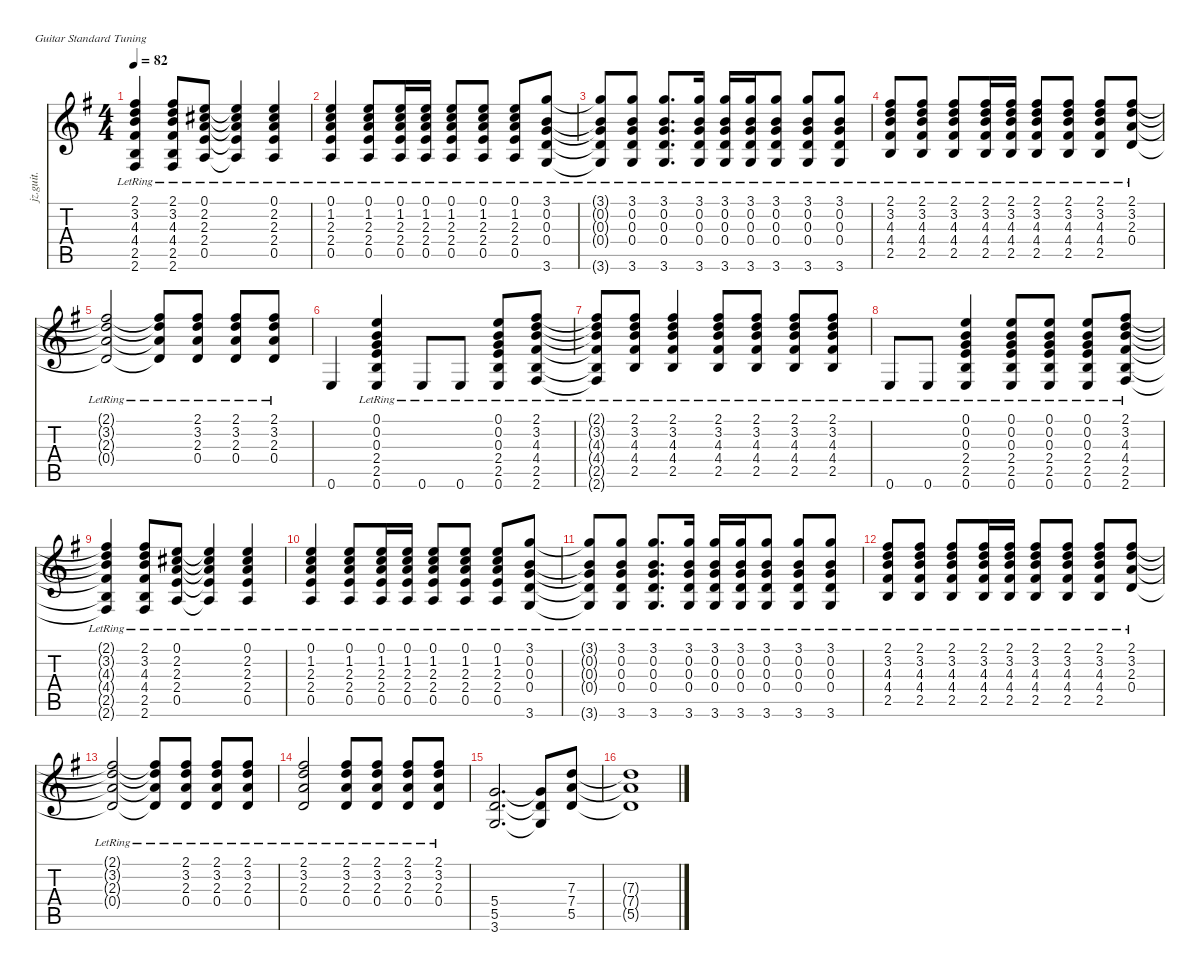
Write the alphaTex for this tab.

\defaultSystemsLayout 4
\hideDynamics
\bracketExtendMode nobrackets
\track ("Guitar electric" "jz.guit.") {instrument electricguitarjazz}
\staff {score tabs}
\tuning (E4 B3 G3 D3 A2 E2)
\ts (4 4)
\tempo 82
\clef g2
\ks eminor
(2.1{lr t acc #} 3.2{lr t acc forcenatural} 4.3{lr t acc forcenatural} 4.4{lr t acc #} 2.5{lr t acc forcenatural} 2.6{lr t acc #}).4{dy mf} (2.1{lr acc #} 3.2{lr acc forcenatural} 4.3{lr acc forcenatural} 4.4{lr acc #} 2.5{lr acc forcenatural} 2.6{lr acc #}).8 (0.1{lr acc forcenatural} 2.2{lr acc #} 2.3{lr acc forcenatural} 2.4{lr acc forcenatural} 0.5{lr acc forcenatural}).8 (0.1{lr t acc forcenatural} 2.2{lr t acc #} 2.3{lr t acc forcenatural} 2.4{lr t acc forcenatural} 0.5{lr t acc forcenatural}).4 (0.1{lr acc forcenatural} 2.2{lr acc #} 2.3{lr acc forcenatural} 2.4{lr acc forcenatural} 0.5{lr acc forcenatural}).4 |
(0.1{lr acc forcenatural} 1.2{lr acc forcenatural} 2.3{lr acc forcenatural} 2.4{lr acc forcenatural} 0.5{lr acc forcenatural}).4 (0.1{lr acc forcenatural} 1.2{lr acc forcenatural} 2.3{lr acc forcenatural} 2.4{lr acc forcenatural} 0.5{lr acc forcenatural}).8 (0.1{lr acc forcenatural} 1.2{lr acc forcenatural} 2.3{lr acc forcenatural} 2.4{lr acc forcenatural} 0.5{lr acc forcenatural}).16 (0.1{lr acc forcenatural} 1.2{lr acc forcenatural} 2.3{lr acc forcenatural} 2.4{lr acc forcenatural} 0.5{lr acc forcenatural}).16 (0.1{lr acc forcenatural} 1.2{lr acc forcenatural} 2.3{lr acc forcenatural} 2.4{lr acc forcenatural} 0.5{lr acc forcenatural}).8 (0.1{lr acc forcenatural} 1.2{lr acc forcenatural} 2.3{lr acc forcenatural} 2.4{lr acc forcenatural} 0.5{lr acc forcenatural}).8 (0.1{lr acc forcenatural} 1.2{lr acc forcenatural} 2.3{lr acc forcenatural} 2.4{lr acc forcenatural} 0.5{lr acc forcenatural}).8 (3.1{lr acc forcenatural} 0.2{lr acc forcenatural} 0.3{lr acc forcenatural} 0.4{lr acc forcenatural} 3.6{lr acc forcenatural}).8 |
(3.1{lr t acc forcenatural} 0.2{lr t acc forcenatural} 0.3{lr t acc forcenatural} 0.4{lr t acc forcenatural} 3.6{lr t acc forcenatural}).8 (3.1{lr acc forcenatural} 0.2{lr acc forcenatural} 0.3{lr acc forcenatural} 0.4{lr acc forcenatural} 3.6{lr acc forcenatural}).8 (3.1{lr acc forcenatural} 0.2{lr acc forcenatural} 0.3{lr acc forcenatural} 0.4{lr acc forcenatural} 3.6{lr acc forcenatural}).8{d} (3.1{lr acc forcenatural} 0.2{lr acc forcenatural} 0.3{lr acc forcenatural} 0.4{lr acc forcenatural} 3.6{lr acc forcenatural}).16 (3.1{lr acc forcenatural} 0.2{lr acc forcenatural} 0.3{lr acc forcenatural} 0.4{lr acc forcenatural} 3.6{lr acc forcenatural}).16 (3.1{lr acc forcenatural} 0.2{lr acc forcenatural} 0.3{lr acc forcenatural} 0.4{lr acc forcenatural} 3.6{lr acc forcenatural}).16 (3.1{lr acc forcenatural} 0.2{lr acc forcenatural} 0.3{lr acc forcenatural} 0.4{lr acc forcenatural} 3.6{lr acc forcenatural}).8 (3.1{lr acc forcenatural} 0.2{lr acc forcenatural} 0.3{lr acc forcenatural} 0.4{lr acc forcenatural} 3.6{lr acc forcenatural}).8 (3.1{lr acc forcenatural} 0.2{lr acc forcenatural} 0.3{lr acc forcenatural} 0.4{lr acc forcenatural} 3.6{lr acc forcenatural}).8 |
(2.1{lr acc #} 3.2{lr acc forcenatural} 4.3{lr acc forcenatural} 4.4{lr acc #} 2.5{lr acc forcenatural}).8 (2.1{lr acc #} 3.2{lr acc forcenatural} 4.3{lr acc forcenatural} 4.4{lr acc #} 2.5{lr acc forcenatural}).8 (2.1{lr acc #} 3.2{lr acc forcenatural} 4.3{lr acc forcenatural} 4.4{lr acc #} 2.5{lr acc forcenatural}).8 (2.1{lr acc #} 3.2{lr acc forcenatural} 4.3{lr acc forcenatural} 4.4{lr acc #} 2.5{lr acc forcenatural}).16 (2.1{lr acc #} 3.2{lr acc forcenatural} 4.3{lr acc forcenatural} 4.4{lr acc #} 2.5{lr acc forcenatural}).16 (2.1{lr acc #} 3.2{lr acc forcenatural} 4.3{lr acc forcenatural} 4.4{lr acc #} 2.5{lr acc forcenatural}).8 (2.1{lr acc #} 3.2{lr acc forcenatural} 4.3{lr acc forcenatural} 4.4{lr acc #} 2.5{lr acc forcenatural}).8 (2.1{lr acc #} 3.2{lr acc forcenatural} 4.3{lr acc forcenatural} 4.4{lr acc #} 2.5{lr acc forcenatural}).8 (2.1{lr acc #} 3.2{lr acc forcenatural} 2.3{lr acc forcenatural} 0.4{lr acc forcenatural}).8 |
(2.1{lr t acc #} 3.2{lr t acc forcenatural} 2.3{lr t acc forcenatural} 0.4{lr t acc forcenatural}).2 (2.1{lr t acc #} 3.2{lr t acc forcenatural} 2.3{lr t acc forcenatural} 0.4{lr t acc forcenatural}).8 (2.1{lr acc #} 3.2{lr acc forcenatural} 2.3{lr acc forcenatural} 0.4{lr acc forcenatural}).8 (2.1{lr acc #} 3.2{lr acc forcenatural} 2.3{lr acc forcenatural} 0.4{lr acc forcenatural}).8 (2.1{lr acc #} 3.2{lr acc forcenatural} 2.3{lr acc forcenatural} 0.4{lr acc forcenatural}).8 |
0.6{acc forcenatural}.4 (0.1{lr acc forcenatural} 0.2{lr acc forcenatural} 0.3{lr acc forcenatural} 2.4{lr acc forcenatural} 2.5{lr acc forcenatural} 0.6{lr acc forcenatural}).4 0.6{lr acc forcenatural}.8 0.6{lr acc forcenatural}.8 (0.1{lr acc forcenatural} 0.2{lr acc forcenatural} 0.3{lr acc forcenatural} 2.4{lr acc forcenatural} 2.5{lr acc forcenatural} 0.6{lr acc forcenatural}).8 (2.1{lr acc #} 3.2{lr acc forcenatural} 4.3{lr acc forcenatural} 4.4{lr acc #} 2.5{lr acc forcenatural} 2.6{lr acc #}).8 |
(2.1{lr t acc #} 3.2{lr t acc forcenatural} 4.3{lr t acc forcenatural} 4.4{lr t acc #} 2.5{lr t acc forcenatural} 2.6{lr t acc #}).8 (2.1{lr acc #} 3.2{lr acc forcenatural} 4.3{lr acc forcenatural} 4.4{lr acc #} 2.5{lr acc forcenatural}).8 (2.1{lr acc #} 3.2{lr acc forcenatural} 4.3{lr acc forcenatural} 4.4{lr acc #} 2.5{lr acc forcenatural}).4 (2.1{lr acc #} 3.2{lr acc forcenatural} 4.3{lr acc forcenatural} 4.4{lr acc #} 2.5{lr acc forcenatural}).8 (2.1{lr acc #} 3.2{lr acc forcenatural} 4.3{lr acc forcenatural} 4.4{lr acc #} 2.5{lr acc forcenatural}).8 (2.1{lr acc #} 3.2{lr acc forcenatural} 4.3{lr acc forcenatural} 4.4{lr acc #} 2.5{lr acc forcenatural}).8 (2.1{lr acc #} 3.2{lr acc forcenatural} 4.3{lr acc forcenatural} 4.4{lr acc #} 2.5{lr acc forcenatural}).8 |
0.6{lr acc forcenatural}.8 0.6{lr acc forcenatural}.8 (0.1{lr acc forcenatural} 0.2{lr acc forcenatural} 0.3{lr acc forcenatural} 2.4{lr acc forcenatural} 2.5{lr acc forcenatural} 0.6{lr acc forcenatural}).4 (0.1{lr acc forcenatural} 0.2{lr acc forcenatural} 0.3{lr acc forcenatural} 2.4{lr acc forcenatural} 2.5{lr acc forcenatural} 0.6{lr acc forcenatural}).8 (0.1{lr acc forcenatural} 0.2{lr acc forcenatural} 0.3{lr acc forcenatural} 2.4{lr acc forcenatural} 2.5{lr acc forcenatural} 0.6{lr acc forcenatural}).8 (0.1{lr acc forcenatural} 0.2{lr acc forcenatural} 0.3{lr acc forcenatural} 2.4{lr acc forcenatural} 2.5{lr acc forcenatural} 0.6{lr acc forcenatural}).8 (2.1{lr acc #} 3.2{lr acc forcenatural} 4.3{lr acc forcenatural} 4.4{lr acc #} 2.5{lr acc forcenatural} 2.6{lr acc #}).8 |
(2.1{lr t acc #} 3.2{lr t acc forcenatural} 4.3{lr t acc forcenatural} 4.4{lr t acc #} 2.5{lr t acc forcenatural} 2.6{lr t acc #}).4 (2.1{lr acc #} 3.2{lr acc forcenatural} 4.3{lr acc forcenatural} 4.4{lr acc #} 2.5{lr acc forcenatural} 2.6{lr acc #}).8 (0.1{lr acc forcenatural} 2.2{lr acc #} 2.3{lr acc forcenatural} 2.4{lr acc forcenatural} 0.5{lr acc forcenatural}).8 (0.1{lr t acc forcenatural} 2.2{lr t acc #} 2.3{lr t acc forcenatural} 2.4{lr t acc forcenatural} 0.5{lr t acc forcenatural}).4 (0.1{lr acc forcenatural} 2.2{lr acc #} 2.3{lr acc forcenatural} 2.4{lr acc forcenatural} 0.5{lr acc forcenatural}).4 |
(0.1{lr acc forcenatural} 1.2{lr acc forcenatural} 2.3{lr acc forcenatural} 2.4{lr acc forcenatural} 0.5{lr acc forcenatural}).4 (0.1{lr acc forcenatural} 1.2{lr acc forcenatural} 2.3{lr acc forcenatural} 2.4{lr acc forcenatural} 0.5{lr acc forcenatural}).8 (0.1{lr acc forcenatural} 1.2{lr acc forcenatural} 2.3{lr acc forcenatural} 2.4{lr acc forcenatural} 0.5{lr acc forcenatural}).16 (0.1{lr acc forcenatural} 1.2{lr acc forcenatural} 2.3{lr acc forcenatural} 2.4{lr acc forcenatural} 0.5{lr acc forcenatural}).16 (0.1{lr acc forcenatural} 1.2{lr acc forcenatural} 2.3{lr acc forcenatural} 2.4{lr acc forcenatural} 0.5{lr acc forcenatural}).8 (0.1{lr acc forcenatural} 1.2{lr acc forcenatural} 2.3{lr acc forcenatural} 2.4{lr acc forcenatural} 0.5{lr acc forcenatural}).8 (0.1{lr acc forcenatural} 1.2{lr acc forcenatural} 2.3{lr acc forcenatural} 2.4{lr acc forcenatural} 0.5{lr acc forcenatural}).8 (3.1{lr acc forcenatural} 0.2{lr acc forcenatural} 0.3{lr acc forcenatural} 0.4{lr acc forcenatural} 3.6{lr acc forcenatural}).8 |
(3.1{lr t acc forcenatural} 0.2{lr t acc forcenatural} 0.3{lr t acc forcenatural} 0.4{lr t acc forcenatural} 3.6{lr t acc forcenatural}).8 (3.1{lr acc forcenatural} 0.2{lr acc forcenatural} 0.3{lr acc forcenatural} 0.4{lr acc forcenatural} 3.6{lr acc forcenatural}).8 (3.1{lr acc forcenatural} 0.2{lr acc forcenatural} 0.3{lr acc forcenatural} 0.4{lr acc forcenatural} 3.6{lr acc forcenatural}).8{d} (3.1{lr acc forcenatural} 0.2{lr acc forcenatural} 0.3{lr acc forcenatural} 0.4{lr acc forcenatural} 3.6{lr acc forcenatural}).16 (3.1{lr acc forcenatural} 0.2{lr acc forcenatural} 0.3{lr acc forcenatural} 0.4{lr acc forcenatural} 3.6{lr acc forcenatural}).16 (3.1{lr acc forcenatural} 0.2{lr acc forcenatural} 0.3{lr acc forcenatural} 0.4{lr acc forcenatural} 3.6{lr acc forcenatural}).16 (3.1{lr acc forcenatural} 0.2{lr acc forcenatural} 0.3{lr acc forcenatural} 0.4{lr acc forcenatural} 3.6{lr acc forcenatural}).8 (3.1{lr acc forcenatural} 0.2{lr acc forcenatural} 0.3{lr acc forcenatural} 0.4{lr acc forcenatural} 3.6{lr acc forcenatural}).8 (3.1{lr acc forcenatural} 0.2{lr acc forcenatural} 0.3{lr acc forcenatural} 0.4{lr acc forcenatural} 3.6{lr acc forcenatural}).8 |
(2.1{lr acc #} 3.2{lr acc forcenatural} 4.3{lr acc forcenatural} 4.4{lr acc #} 2.5{lr acc forcenatural}).8 (2.1{lr acc #} 3.2{lr acc forcenatural} 4.3{lr acc forcenatural} 4.4{lr acc #} 2.5{lr acc forcenatural}).8 (2.1{lr acc #} 3.2{lr acc forcenatural} 4.3{lr acc forcenatural} 4.4{lr acc #} 2.5{lr acc forcenatural}).8 (2.1{lr acc #} 3.2{lr acc forcenatural} 4.3{lr acc forcenatural} 4.4{lr acc #} 2.5{lr acc forcenatural}).16 (2.1{lr acc #} 3.2{lr acc forcenatural} 4.3{lr acc forcenatural} 4.4{lr acc #} 2.5{lr acc forcenatural}).16 (2.1{lr acc #} 3.2{lr acc forcenatural} 4.3{lr acc forcenatural} 4.4{lr acc #} 2.5{lr acc forcenatural}).8 (2.1{lr acc #} 3.2{lr acc forcenatural} 4.3{lr acc forcenatural} 4.4{lr acc #} 2.5{lr acc forcenatural}).8 (2.1{lr acc #} 3.2{lr acc forcenatural} 4.3{lr acc forcenatural} 4.4{lr acc #} 2.5{lr acc forcenatural}).8 (2.1{lr acc #} 3.2{lr acc forcenatural} 2.3{lr acc forcenatural} 0.4{lr acc forcenatural}).8 |
(2.1{lr t acc #} 3.2{lr t acc forcenatural} 2.3{lr t acc forcenatural} 0.4{lr t acc forcenatural}).2 (2.1{lr t acc #} 3.2{lr t acc forcenatural} 2.3{lr t acc forcenatural} 0.4{lr t acc forcenatural}).8 (2.1{lr acc #} 3.2{lr acc forcenatural} 2.3{lr acc forcenatural} 0.4{lr acc forcenatural}).8 (2.1{lr acc #} 3.2{lr acc forcenatural} 2.3{lr acc forcenatural} 0.4{lr acc forcenatural}).8 (2.1{lr acc #} 3.2{lr acc forcenatural} 2.3{lr acc forcenatural} 0.4{lr acc forcenatural}).8 |
(2.1{lr acc #} 3.2{lr acc forcenatural} 2.3{lr acc forcenatural} 0.4{lr acc forcenatural}).2 (2.1{lr acc #} 3.2{lr acc forcenatural} 2.3{lr acc forcenatural} 0.4{lr acc forcenatural}).8 (2.1{lr acc #} 3.2{lr acc forcenatural} 2.3{lr acc forcenatural} 0.4{lr acc forcenatural}).8 (2.1{lr acc #} 3.2{lr acc forcenatural} 2.3{lr acc forcenatural} 0.4{lr acc forcenatural}).8 (2.1{lr acc #} 3.2{lr acc forcenatural} 2.3{lr acc forcenatural} 0.4{lr acc forcenatural}).8 |
(5.4{acc forcenatural} 5.5{acc forcenatural} 3.6{acc forcenatural}).2{d} (5.4{t acc forcenatural} 5.5{t acc forcenatural} 3.6{t acc forcenatural}).8{dy f} (7.3{acc forcenatural} 7.4{acc forcenatural} 5.5{acc forcenatural}).8{dy mf} |
(7.3{t acc forcenatural} 7.4{t acc forcenatural} 5.5{t acc forcenatural}).1{dy f}
